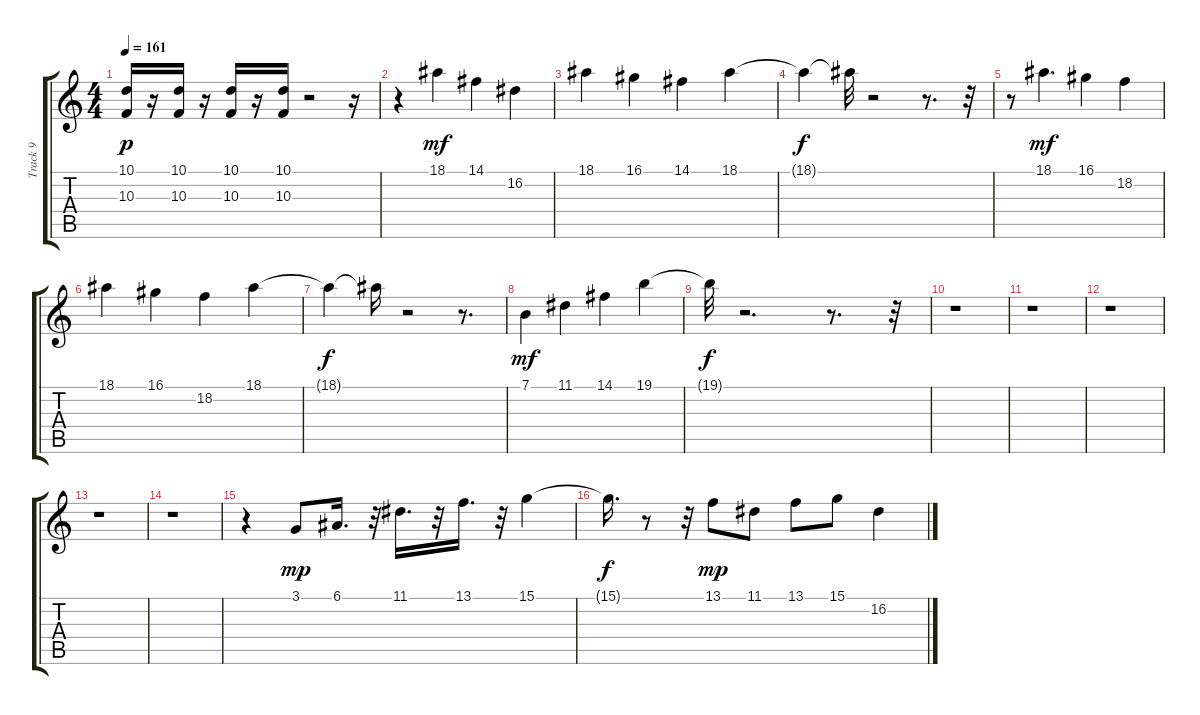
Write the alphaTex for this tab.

\track ("Track 9" "Track 9") {instrument violin}
\staff {score tabs}
\tuning (E4 B3 G3 D3 A2 E2) {hide}
\ts (4 4)
\tempo 161
\clef g2
\ks c
(10.1 10.3).16{dy p} r.16 (10.1 10.3).16 r.16 (10.1 10.3).16 r.16 (10.1 10.3).16 r.2 r.16 |
r.4 18.1.4{dy mf} 14.1.4 16.2.4 |
18.1.4 16.1.4 14.1.4 18.1.4 |
18.1{t}.4{dy f} 18.1{t}.32 r.2 r.8{d} r.32 |
r.8 18.1.4{d dy mf} 16.1.4 18.2.4 |
18.1.4 16.1.4 18.2.4 18.1.4 |
18.1{t}.4{dy f} 18.1{t}.16 r.2 r.8{d} |
7.1.4{dy mf} 11.1.4 14.1.4 19.1.4 |
19.1{t}.32{dy f} r.2{d} r.8{d} r.32 |
r.1 |
r.1 |
r.1 |
r.1 |
r.1 |
r.4 3.1.8{dy mp} 6.1.16{d} r.32 11.1.16{d} r.32 13.1.16{d} r.32 15.1.4 |
15.1{t}.16{d dy f} r.8 r.32 13.1.8{dy mp} 11.1.8 13.1.8 15.1.8 16.2.4
